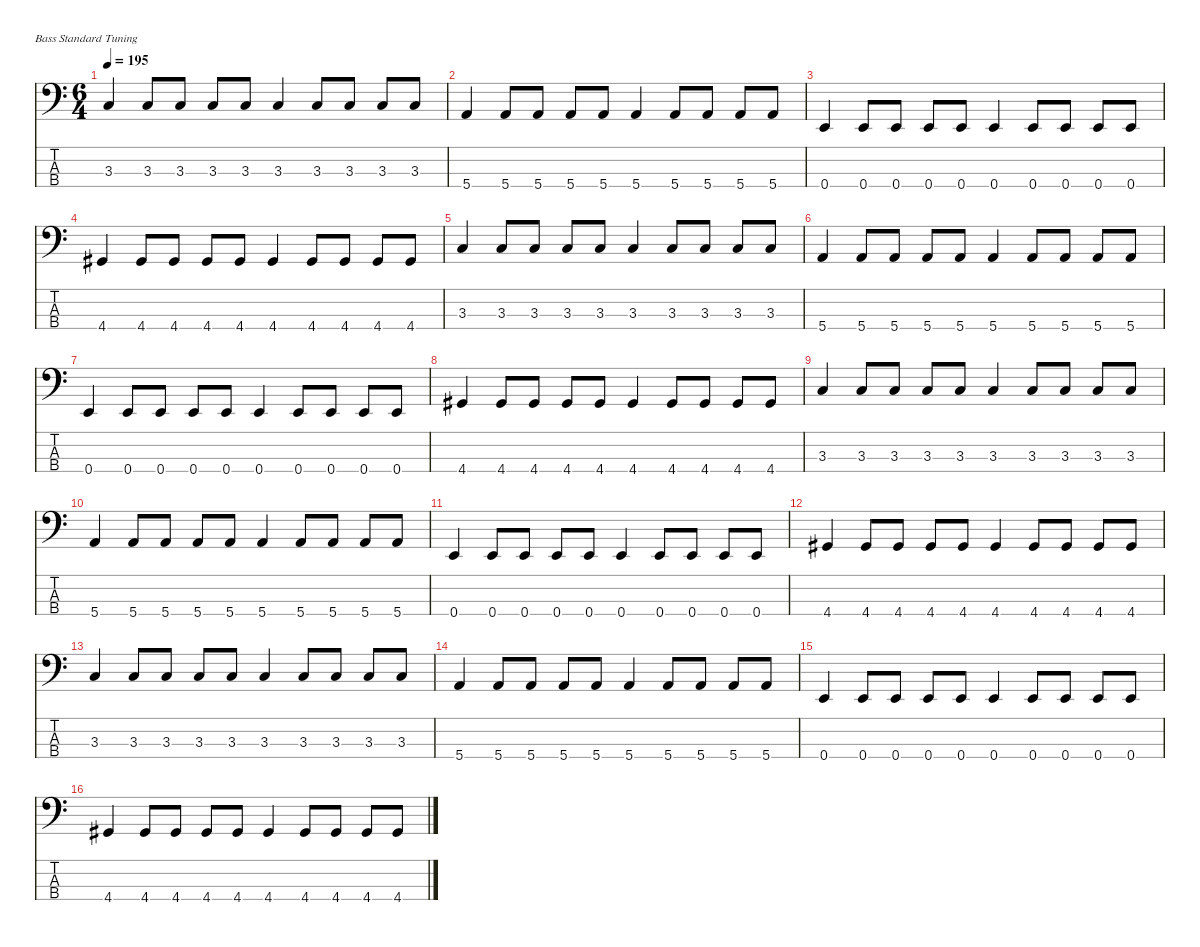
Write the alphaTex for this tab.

\defaultSystemsLayout 4
\hideDynamics
\bracketExtendMode nobrackets
\singleTrackTrackNamePolicy hidden
\multiTrackTrackNamePolicy hidden
\firstSystemTrackNameMode fullname
\firstSystemTrackNameOrientation horizontal
\otherSystemsTrackNameOrientation horizontal
\track ("Bass" "el.bs.") {instrument electricbassfinger}
\staff {score tabs}
\tuning (G2 D2 A1 E1)
\ts (6 4)
\tempo 195
\clef f4
\ks c
3.3.4{dy f beam Up} 3.3.8{beam Up} 3.3.8{beam Up} 3.3.8{beam Up} 3.3.8{beam Up} 3.3.4{beam Up} 3.3.8{beam Up} 3.3.8{beam Up} 3.3.8{beam Up} 3.3.8{beam Up} |
5.4.4{beam Up} 5.4.8{beam Up} 5.4.8{beam Up} 5.4.8{beam Up} 5.4.8{beam Up} 5.4.4{beam Up} 5.4.8{beam Up} 5.4.8{beam Up} 5.4.8{beam Up} 5.4.8{beam Up} |
0.4.4{beam Up} 0.4.8{beam Up} 0.4.8{beam Up} 0.4.8{beam Up} 0.4.8{beam Up} 0.4.4{beam Up} 0.4.8{beam Up} 0.4.8{beam Up} 0.4.8{beam Up} 0.4.8{beam Up} |
4.4{acc #}.4{beam Up} 4.4{acc #}.8{beam Up} 4.4{acc #}.8{beam Up} 4.4{acc #}.8{beam Up} 4.4{acc #}.8{beam Up} 4.4{acc #}.4{beam Up} 4.4{acc #}.8{beam Up} 4.4{acc #}.8{beam Up} 4.4{acc #}.8{beam Up} 4.4{acc #}.8{beam Up} |
3.3.4{beam Up} 3.3.8{beam Up} 3.3.8{beam Up} 3.3.8{beam Up} 3.3.8{beam Up} 3.3.4{beam Up} 3.3.8{beam Up} 3.3.8{beam Up} 3.3.8{beam Up} 3.3.8{beam Up} |
5.4.4{beam Up} 5.4.8{beam Up} 5.4.8{beam Up} 5.4.8{beam Up} 5.4.8{beam Up} 5.4.4{beam Up} 5.4.8{beam Up} 5.4.8{beam Up} 5.4.8{beam Up} 5.4.8{beam Up} |
0.4.4{beam Up} 0.4.8{beam Up} 0.4.8{beam Up} 0.4.8{beam Up} 0.4.8{beam Up} 0.4.4{beam Up} 0.4.8{beam Up} 0.4.8{beam Up} 0.4.8{beam Up} 0.4.8{beam Up} |
4.4{acc #}.4{beam Up} 4.4{acc #}.8{beam Up} 4.4{acc #}.8{beam Up} 4.4{acc #}.8{beam Up} 4.4{acc #}.8{beam Up} 4.4{acc #}.4{beam Up} 4.4{acc #}.8{beam Up} 4.4{acc #}.8{beam Up} 4.4{acc #}.8{beam Up} 4.4{acc #}.8{beam Up} |
3.3.4{beam Up} 3.3.8{beam Up} 3.3.8{beam Up} 3.3.8{beam Up} 3.3.8{beam Up} 3.3.4{beam Up} 3.3.8{beam Up} 3.3.8{beam Up} 3.3.8{beam Up} 3.3.8{beam Up} |
5.4.4{beam Up} 5.4.8{beam Up} 5.4.8{beam Up} 5.4.8{beam Up} 5.4.8{beam Up} 5.4.4{beam Up} 5.4.8{beam Up} 5.4.8{beam Up} 5.4.8{beam Up} 5.4.8{beam Up} |
0.4.4{beam Up} 0.4.8{beam Up} 0.4.8{beam Up} 0.4.8{beam Up} 0.4.8{beam Up} 0.4.4{beam Up} 0.4.8{beam Up} 0.4.8{beam Up} 0.4.8{beam Up} 0.4.8{beam Up} |
4.4{acc #}.4{beam Up} 4.4{acc #}.8{beam Up} 4.4{acc #}.8{beam Up} 4.4{acc #}.8{beam Up} 4.4{acc #}.8{beam Up} 4.4{acc #}.4{beam Up} 4.4{acc #}.8{beam Up} 4.4{acc #}.8{beam Up} 4.4{acc #}.8{beam Up} 4.4{acc #}.8{beam Up} |
3.3.4{beam Up} 3.3.8{beam Up} 3.3.8{beam Up} 3.3.8{beam Up} 3.3.8{beam Up} 3.3.4{beam Up} 3.3.8{beam Up} 3.3.8{beam Up} 3.3.8{beam Up} 3.3.8{beam Up} |
5.4.4{beam Up} 5.4.8{beam Up} 5.4.8{beam Up} 5.4.8{beam Up} 5.4.8{beam Up} 5.4.4{beam Up} 5.4.8{beam Up} 5.4.8{beam Up} 5.4.8{beam Up} 5.4.8{beam Up} |
0.4.4{beam Up} 0.4.8{beam Up} 0.4.8{beam Up} 0.4.8{beam Up} 0.4.8{beam Up} 0.4.4{beam Up} 0.4.8{beam Up} 0.4.8{beam Up} 0.4.8{beam Up} 0.4.8{beam Up} |
4.4{acc #}.4{beam Up} 4.4{acc #}.8{beam Up} 4.4{acc #}.8{beam Up} 4.4{acc #}.8{beam Up} 4.4{acc #}.8{beam Up} 4.4{acc #}.4{beam Up} 4.4{acc #}.8{beam Up} 4.4{acc #}.8{beam Up} 4.4{acc #}.8{beam Up} 4.4{acc #}.8{beam Up}
